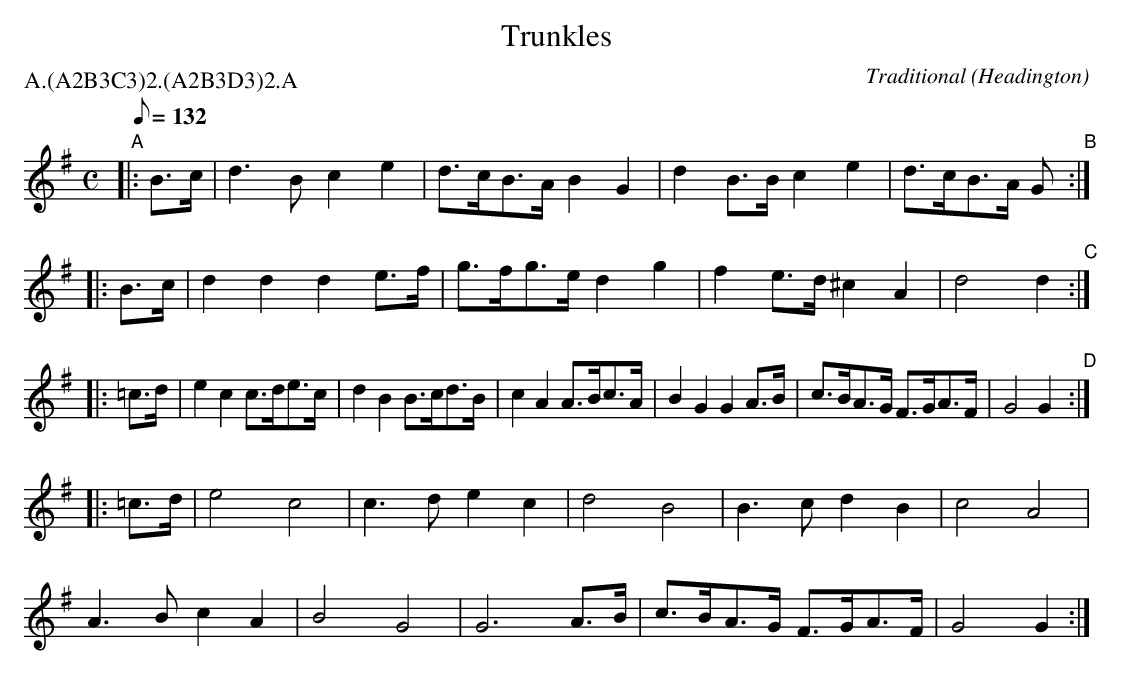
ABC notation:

X:1
T:Trunkles
M:C
L:1/8
C:Traditional
O:Headington
P:A.(A2B3C3)2.(A2B3D3)2.A
Q:132
K:G Major
"A"|:B>c | d3 B c2 e2 | d>cB>A B2 G2 | d2 B>B c2 e2 | d>cB>A G "B"::
B>c | d2 d2 d2 e>f | g>fg>e d2 g2 | f2 e>d ^c2 A2 | d4 d2 "C"::
=c>d | e2 c2 c>de>c | d2 B2 B>cd>B | c2 A2 A>Bc>A | B2 G2 G2 A>B |\
c>BA>G F>GA>F | G4 G2 "D"::
=c>d | e4 c4 | c3 d e2 c2 | d4 B4 | B3 c d2 B2 | c4 A4 |
A3 B c2 A2 | B4 G4 | G6 A>B | c>BA>G F>GA>F | G4 G2 :|
